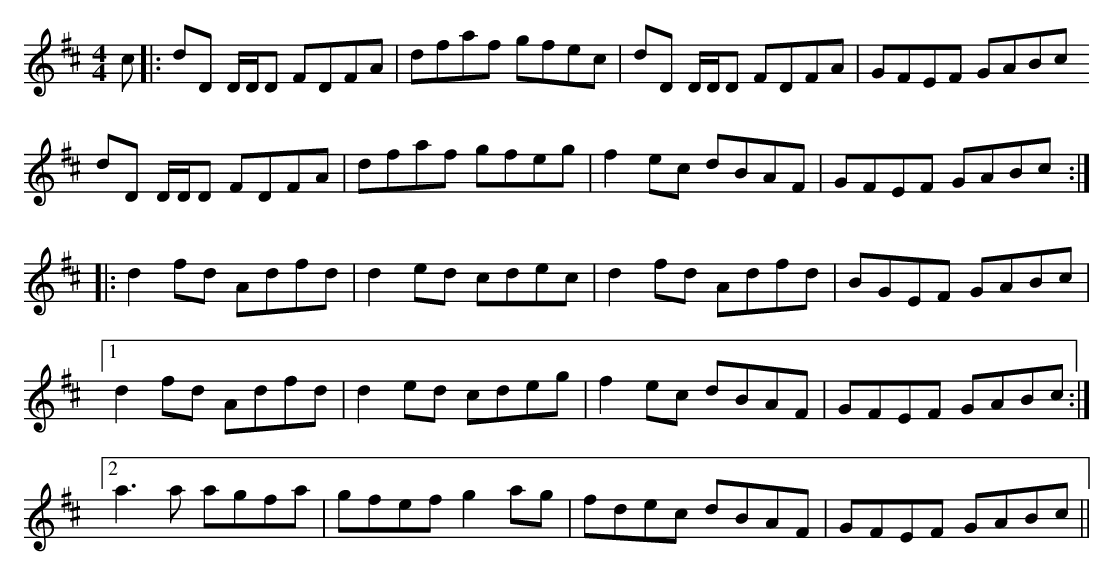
X:1
M:4/4
K:D
c|:dD D/D/D FDFA|dfaf gfec|dD D/D/D FDFA|GFEF GABc
dD D/D/D FDFA|dfaf gfeg|f2ec dBAF|GFEF GABc:|
|:d2 fd Adfd|d2 ed cdec|d2 fd Adfd|BGEF GABc|
[1 d2 fd Adfd|d2 ed cdeg|f2ec dBAF|GFEF GABc:|
[2 a3 a agfa|gfef g2 ag|fdec dBAF|GFEF GABc||
